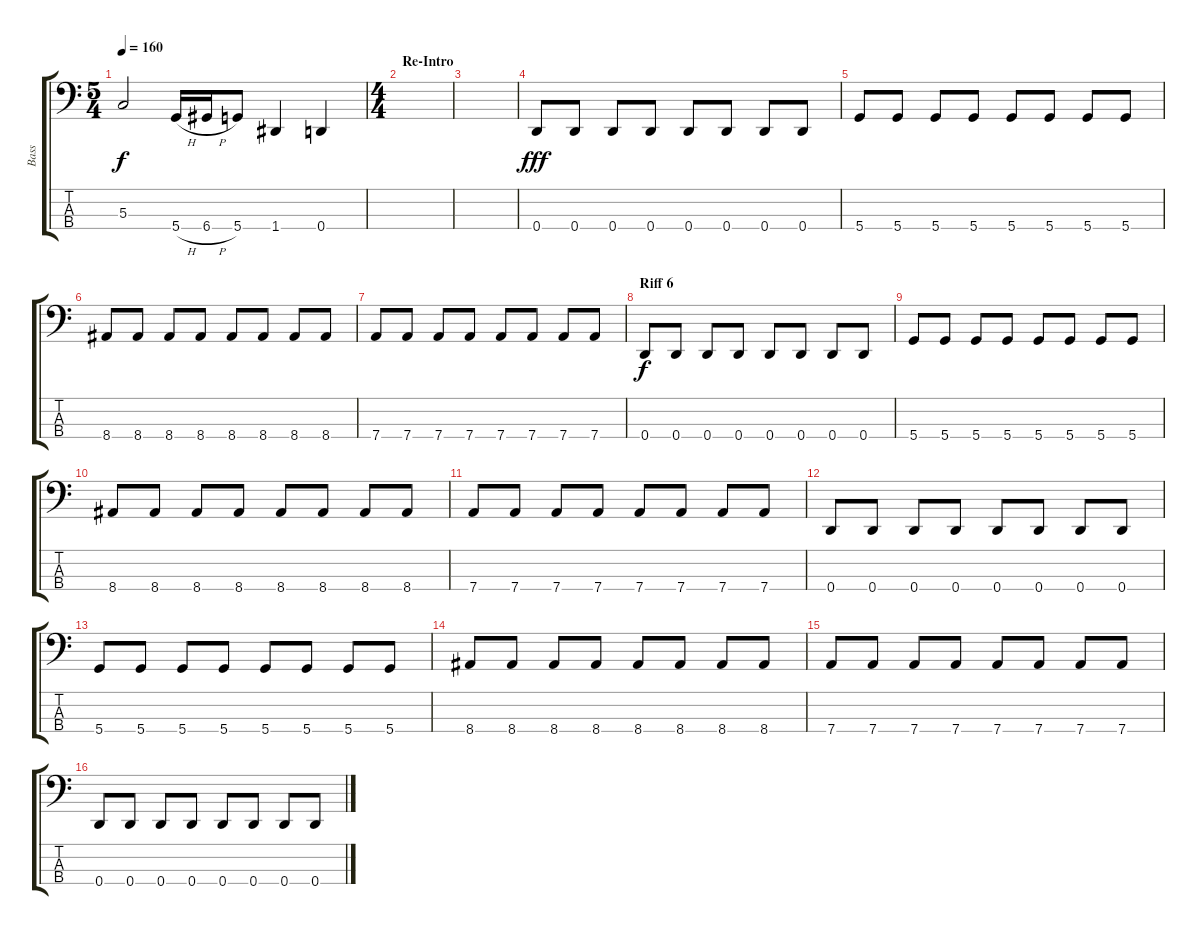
\track ("Bass" "Bass") {instrument electricbassfinger}
\staff {score tabs}
\tuning (F2 C2 G1 D1) {hide}
\ts (5 4)
\tempo 160
\clef f4
\ks c
5.3.2{dy f} 5.4{h}.16 6.4{h}.16 5.4.8 1.4.4 0.4.4 |
\ts (4 4)
\section ("" "Re-Intro")
|
|
0.4.8{dy fff} 0.4.8 0.4.8 0.4.8 0.4.8 0.4.8 0.4.8 0.4.8 |
5.4.8 5.4.8 5.4.8 5.4.8 5.4.8 5.4.8 5.4.8 5.4.8 |
8.4.8 8.4.8 8.4.8 8.4.8 8.4.8 8.4.8 8.4.8 8.4.8 |
7.4.8 7.4.8 7.4.8 7.4.8 7.4.8 7.4.8 7.4.8 7.4.8 |
\section ("" "Riff 6")
0.4.8{dy f} 0.4.8 0.4.8 0.4.8 0.4.8 0.4.8 0.4.8 0.4.8 |
5.4.8 5.4.8 5.4.8 5.4.8 5.4.8 5.4.8 5.4.8 5.4.8 |
8.4.8 8.4.8 8.4.8 8.4.8 8.4.8 8.4.8 8.4.8 8.4.8 |
7.4.8 7.4.8 7.4.8 7.4.8 7.4.8 7.4.8 7.4.8 7.4.8 |
0.4.8 0.4.8 0.4.8 0.4.8 0.4.8 0.4.8 0.4.8 0.4.8 |
5.4.8 5.4.8 5.4.8 5.4.8 5.4.8 5.4.8 5.4.8 5.4.8 |
8.4.8 8.4.8 8.4.8 8.4.8 8.4.8 8.4.8 8.4.8 8.4.8 |
7.4.8 7.4.8 7.4.8 7.4.8 7.4.8 7.4.8 7.4.8 7.4.8 |
0.4.8 0.4.8 0.4.8 0.4.8 0.4.8 0.4.8 0.4.8 0.4.8
